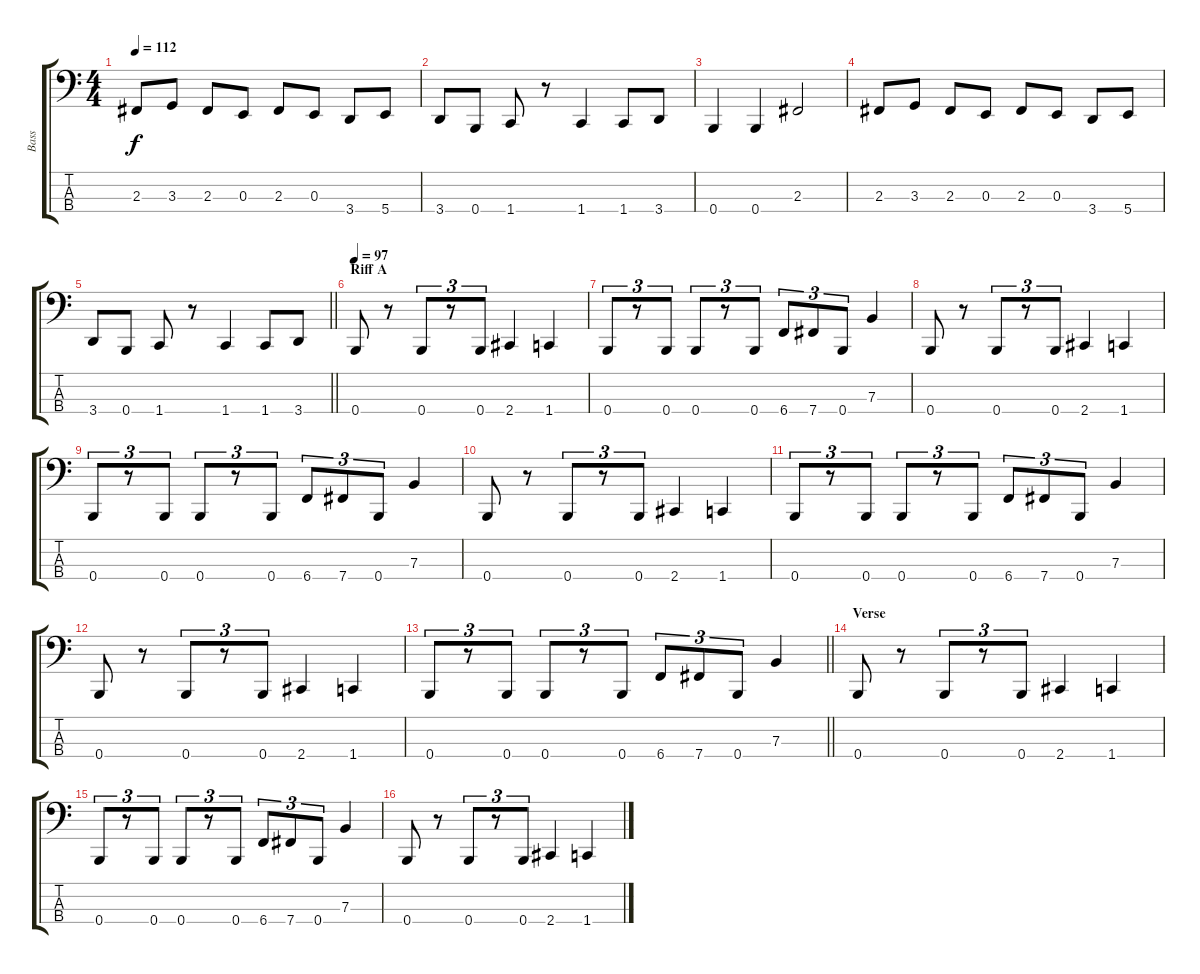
\track ("Bass" "Bass") {instrument electricbassfinger}
\staff {score tabs}
\tuning (D2 A1 E1 B0) {hide}
\ts (4 4)
\tempo 112
\clef f4
\ks c
2.3.8{dy f} 3.3.8 2.3.8 0.3.8 2.3.8 0.3.8 3.4.8 5.4.8 |
3.4.8 0.4.8 1.4.8 r.8 1.4.4 1.4.8 3.4.8 |
0.4.4 0.4.4 2.3.2 |
2.3.8 3.3.8 2.3.8 0.3.8 2.3.8 0.3.8 3.4.8 5.4.8 |
\barLineRight lightlight
3.4.8 0.4.8 1.4.8 r.8 1.4.4 1.4.8 3.4.8 |
\section ("" "Riff A")
\tempo 97
0.4.8 r.8 0.4.8{tu (3 2)} r.8{tu (3 2)} 0.4.8{tu (3 2)} 2.4.4 1.4.4 |
0.4.8{tu (3 2)} r.8{tu (3 2)} 0.4.8{tu (3 2)} 0.4.8{tu (3 2)} r.8{tu (3 2)} 0.4.8{tu (3 2)} 6.4.8{tu (3 2)} 7.4.8{tu (3 2)} 0.4.8{tu (3 2)} 7.3.4 |
0.4.8 r.8 0.4.8{tu (3 2)} r.8{tu (3 2)} 0.4.8{tu (3 2)} 2.4.4 1.4.4 |
0.4.8{tu (3 2)} r.8{tu (3 2)} 0.4.8{tu (3 2)} 0.4.8{tu (3 2)} r.8{tu (3 2)} 0.4.8{tu (3 2)} 6.4.8{tu (3 2)} 7.4.8{tu (3 2)} 0.4.8{tu (3 2)} 7.3.4 |
0.4.8 r.8 0.4.8{tu (3 2)} r.8{tu (3 2)} 0.4.8{tu (3 2)} 2.4.4 1.4.4 |
0.4.8{tu (3 2)} r.8{tu (3 2)} 0.4.8{tu (3 2)} 0.4.8{tu (3 2)} r.8{tu (3 2)} 0.4.8{tu (3 2)} 6.4.8{tu (3 2)} 7.4.8{tu (3 2)} 0.4.8{tu (3 2)} 7.3.4 |
0.4.8 r.8 0.4.8{tu (3 2)} r.8{tu (3 2)} 0.4.8{tu (3 2)} 2.4.4 1.4.4 |
\barLineRight lightlight
0.4.8{tu (3 2)} r.8{tu (3 2)} 0.4.8{tu (3 2)} 0.4.8{tu (3 2)} r.8{tu (3 2)} 0.4.8{tu (3 2)} 6.4.8{tu (3 2)} 7.4.8{tu (3 2)} 0.4.8{tu (3 2)} 7.3.4 |
\section ("" "Verse")
0.4.8 r.8 0.4.8{tu (3 2)} r.8{tu (3 2)} 0.4.8{tu (3 2)} 2.4.4 1.4.4 |
0.4.8{tu (3 2)} r.8{tu (3 2)} 0.4.8{tu (3 2)} 0.4.8{tu (3 2)} r.8{tu (3 2)} 0.4.8{tu (3 2)} 6.4.8{tu (3 2)} 7.4.8{tu (3 2)} 0.4.8{tu (3 2)} 7.3.4 |
0.4.8 r.8 0.4.8{tu (3 2)} r.8{tu (3 2)} 0.4.8{tu (3 2)} 2.4.4 1.4.4
